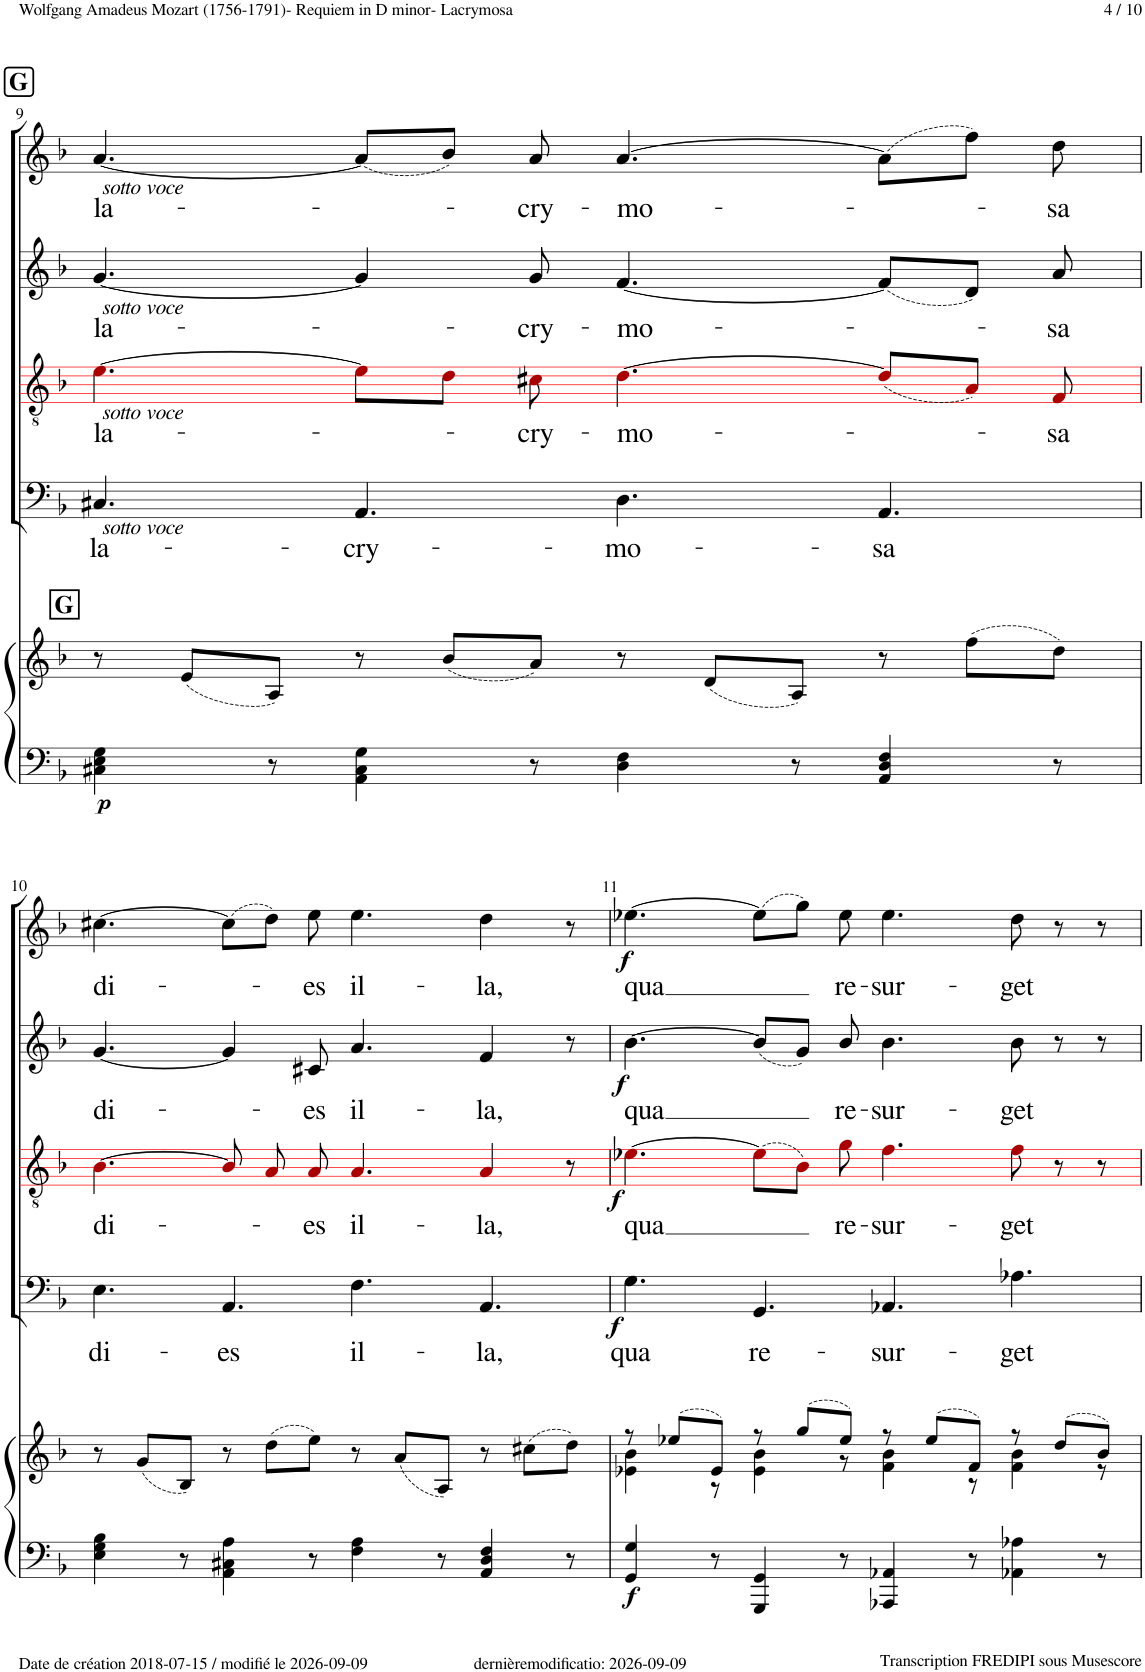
**kern	**kern	**dynam	**kern	**text	**dynam	**kern	**text	**dynam	**kern	**text	**dynam	**kern	**text	**dynam
*part5	*part5	*part5	*part4	*part4	*part4	*part3	*part3	*part3	*part2	*part2	*part2	*part1	*part1	*part1
*staff6	*staff5	*staff5/6	*staff4	*staff4	*staff4	*staff3	*staff3	*staff3	*staff2	*staff2	*staff2	*staff1	*staff1	*staff1
*I"Piano	*	*	*I"Bass	*	*	*I"Tenor	*	*	*I"Alto	*	*	*I"Soprano	*	*
*I'Pno	*	*	*	*	*	*	*	*	*	*	*	*	*	*
!!LO:PB:g=z
*clefF4	*clefG2	*	*clefF4	*	*	*clefGv2	*	*	*clefG2	*	*	*clefG2	*	*
*	*	*	*	*	*	*ITrd8c14	*	*	*	*	*	*	*	*
*k[b-]	*k[b-]	*	*k[b-]	*	*	*k[b-]	*	*	*k[b-]	*	*	*k[b-]	*	*
*M12/8	*M12/8	*	*M12/8	*	*	*M12/8	*	*	*M12/8	*	*	*M12/8	*	*
!!LO:REH:place=s1:a:B:cj:fs=14:t=G
=9	=9	=9	=9	=9	=9	=9	=9	=9	=9	=9	=9	=9	=9	=9
!	!	!	!	!	!	!	!	!	!	!	!	!LO:TX:b:i:t=sotto voce	!	!
!	!	!	!	!	!	!	!	!	!LO:TX:b:i:t=sotto voce	!	!	!	!	!
!	!	!	!	!	!	!LO:TX:b:i:t=sotto voce	!	!	!	!	!	!	!	!
!	!	!	!LO:TX:b:i:t=sotto voce	!	!	!	!	!	!	!	!	!	!	!
!	!LO:TX:a:B:t=G	!	!	!	!	!	!	!	!	!	!	!	!	!
!	!	!LO:DY:b=2	!	!LO:LY:b	!	!	!LO:LY:b	!	!	!LO:LY:b	!	!	!LO:LY:b	!
4C#X\ 4E\ 4G\	8r	p	4.C#X!/	la-	.	[4.e!i\	la-	.	[4.g!/	la-	.	[4.a!/	la-	.
.	(8e/L	.	.	.	.	.	.	.	.	.	.	.	.	.
8r	8A/J)	.	.	.	.	.	.	.	.	.	.	.	.	.
!	!	!	!	!LO:LY:b	!	!	!	!	!	!	!	!	!	!
4AA\ 4C#\ 4G\	8r	.	4.AA!/	-cry-	.	8e!i\L]	.	.	4g!/]	.	.	(8a!/L]	.	.
.	(8b-/L	.	.	.	.	8d!i\J	.	.	.	.	.	8b-!/J)	.	.
!	!	!	!	!	!	!	!LO:LY:b	!	!	!LO:LY:b	!	!	!LO:LY:b	!
8r	8a/J)	.	.	.	.	8c#X!i\	-cry-	.	8g!/	-cry-	.	8a!/	-cry-	.
!	!	!	!	!LO:LY:b	!	!	!LO:LY:b	!	!	!LO:LY:b	!	!	!LO:LY:b	!
4D\ 4F\	8r	.	4.D!\	-mo-	.	[4.d!i\	-mo-	.	[4.f!/	-mo-	.	[4.a!/	-mo-	.
.	(8d/L	.	.	.	.	.	.	.	.	.	.	.	.	.
8r	8A/J)	.	.	.	.	.	.	.	.	.	.	.	.	.
!	!	!	!	!LO:LY:b	!	!	!	!	!	!	!	!	!	!
4AA/ 4D/ 4F/	8r	.	4.AA!/	-sa	.	(8d!i/L]	.	.	(8f!/L]	.	.	(8a!\L]	.	.
.	(8ff\L	.	.	.	.	8A!i/J)	.	.	8d!/J)	.	.	8ff!\J)	.	.
!	!	!	!	!	!	!	!LO:LY:b	!	!	!LO:LY:b	!	!	!LO:LY:b	!
8r	8dd\J)	.	.	.	.	8F!i/	-sa	.	8a!/	-sa	.	8dd!\	-sa	.
!!LO:LB:g=z
=10	=10	=10	=10	=10	=10	=10	=10	=10	=10	=10	=10	=10	=10	=10
!	!	!	!	!LO:LY:b	!	!	!LO:LY:b	!	!	!LO:LY:b	!	!	!LO:LY:b	!
4E\ 4G\ 4B-\	8r	.	4.E!\	di-	.	[4.B-!i\	di-	.	[4.g!/	di-	.	[4.cc#X!\	di-	.
.	(8g/L	.	.	.	.	.	.	.	.	.	.	.	.	.
8r	8B-/J)	.	.	.	.	.	.	.	.	.	.	.	.	.
!	!	!	!	!LO:LY:b	!	!	!	!	!	!	!	!	!	!
4AA\ 4C#X\ 4A\	8r	.	4.AA!/	-es	.	8B-!i/]	.	.	4g!/]	.	.	(8cc#!\L]	.	.
.	(8dd\L	.	.	.	.	8A!i/	.	.	.	.	.	8dd!\J)	.	.
!	!	!	!	!	!	!	!LO:LY:b	!	!	!LO:LY:b	!	!	!LO:LY:b	!
8r	8ee\J)	.	.	.	.	8A!i/	-es	.	8c#X!/	-es	.	8ee!\	-es	.
!	!	!	!	!LO:LY:b	!	!	!LO:LY:b	!	!	!LO:LY:b	!	!	!LO:LY:b	!
4F\ 4A\	8r	.	4.F!\	il-	.	4.A!i/	il-	.	4.a!/	il-	.	4.ee!\	il-	.
.	(8a/L	.	.	.	.	.	.	.	.	.	.	.	.	.
8r	8A/J)	.	.	.	.	.	.	.	.	.	.	.	.	.
!	!	!	!	!LO:LY:b	!	!	!LO:LY:b	!	!	!LO:LY:b	!	!	!LO:LY:b	!
4AA/ 4D/ 4F/	8r	.	4.AA,!/	-la,	.	4A!i/	-la,	.	4f!/	-la,	.	4dd!\	-la,	.
.	(8cc#X\L	.	.	.	.	.	.	.	.	.	.	.	.	.
8r	8dd\J)	.	.	.	.	8r	.	.	8r	.	.	8r	.	.
=11	=11	=11	=11	=11	=11	=11	=11	=11	=11	=11	=11	=11	=11	=11
*	*^	*	*	*	*	*	*	*	*	*	*	*	*	*
!	!	!	!LO:DY:b=2	!	!LO:LY:b	!LO:DY:b	!	!LO:LY:b	!LO:DY:b	!	!LO:LY:b	!LO:DY:b	!	!LO:LY:b	!LO:DY:b
4GG/ 4G/	8r	4e-X\ 4b-\	f	4.G!\	qua	f	[4.e-X!i\	qua	f	[4.b-!\	qua	f	[4.ee-X!\	qua	f
.	(8ee-X/L	.	.	.	.	.	.	.	.	.	.	.	.	.	.
8r	8e-/J)	8r	.	.	.	.	.	.	.	.	.	.	.	.	.
!	!	!	!	!	!LO:LY:b	!	!	!	!	!	!	!	!	!	!
4GGG/ 4GG/	8r	4e-\ 4b-\	.	4.GG!/	re-	.	(8e-!i\L]	.	.	(8b-!/L]	.	.	(8ee-!\L]	.	.
.	(8gg/L	.	.	.	.	.	8B-!i\J)	.	.	8g!/J)	.	.	8gg!\J)	.	.
!	!	!	!	!	!	!	!	!LO:LY:b	!	!	!LO:LY:b	!	!	!LO:LY:b	!
8r	8ee-/J)	8r	.	.	.	.	8g!i\	re-	.	8b-!/	re-	.	8ee-!\	re-	.
!	!	!	!	!	!LO:LY:b	!	!	!LO:LY:b	!	!	!LO:LY:b	!	!	!LO:LY:b	!
4AAA-X/ 4AA-X/	8r	4f\ 4b-\	.	4.AA-X!/	-sur-	.	4.f!i\	-sur-	.	4.b-!\	-sur-	.	4.ee-!\	-sur-	.
.	(8ee-/L	.	.	.	.	.	.	.	.	.	.	.	.	.	.
8r	8f/J)	8r	.	.	.	.	.	.	.	.	.	.	.	.	.
!	!	!	!	!	!LO:LY:b	!	!	!LO:LY:b	!	!	!LO:LY:b	!	!	!LO:LY:b	!
4AA-X\ 4A-X\	8r	4f\ 4b-\	.	4.A-X!\	-get	.	8f!i\	-get	.	8b-!\	-get	.	8dd!\	-get	.
.	(8dd/L	.	.	.	.	.	8r	.	.	8r	.	.	8r	.	.
8r	8b-/J)	8r	.	.	.	.	8r	.	.	8r	.	.	8r	.	.
*	*v	*v	*	*	*	*	*	*	*	*	*	*	*	*	*
=	=	=	=	=	=	=	=	=	=	=	=	=	=	=
*-	*-	*-	*-	*-	*-	*-	*-	*-	*-	*-	*-	*-	*-	*-
